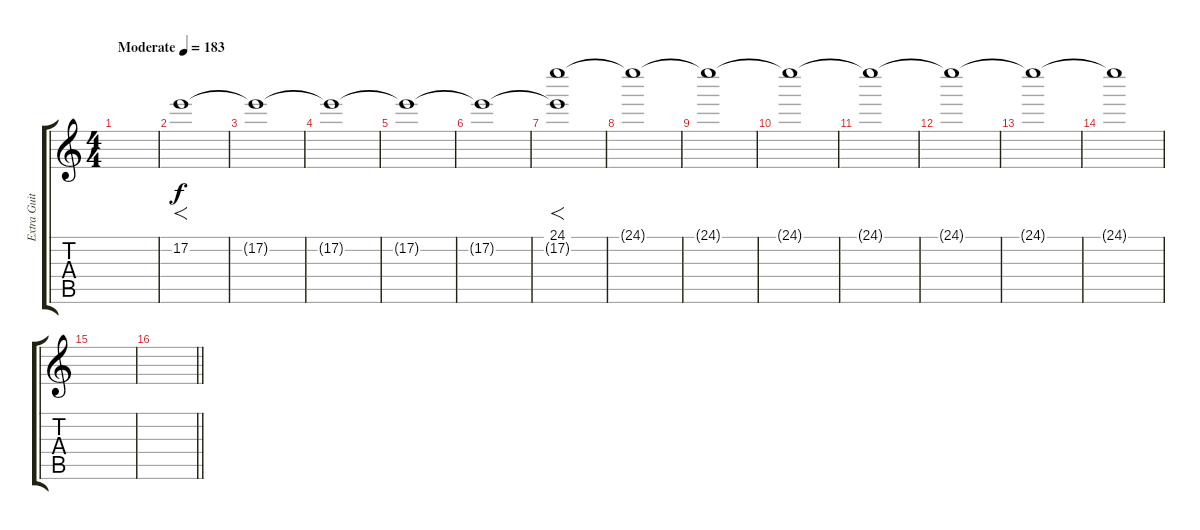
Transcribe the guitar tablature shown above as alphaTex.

\track ("Extra Guitar 2" "Extra Guit") {instrument overdrivenguitar}
\staff {score tabs}
\tuning (E4 B3 G3 D3 A2 D2) {hide}
\ts (4 4)
\tempo (183 "Moderate")
\clef g2
\ks c
|
17.2.1{f} |
17.2{t}.1 |
17.2{t}.1 |
17.2{t}.1 |
17.2{t}.1 |
(24.1 17.2{t}).1{f} |
24.1{t}.1 |
24.1{t}.1 |
24.1{t}.1 |
24.1{t}.1 |
24.1{t}.1 |
24.1{t}.1 |
24.1{t}.1 |
|
\barLineRight lightlight
